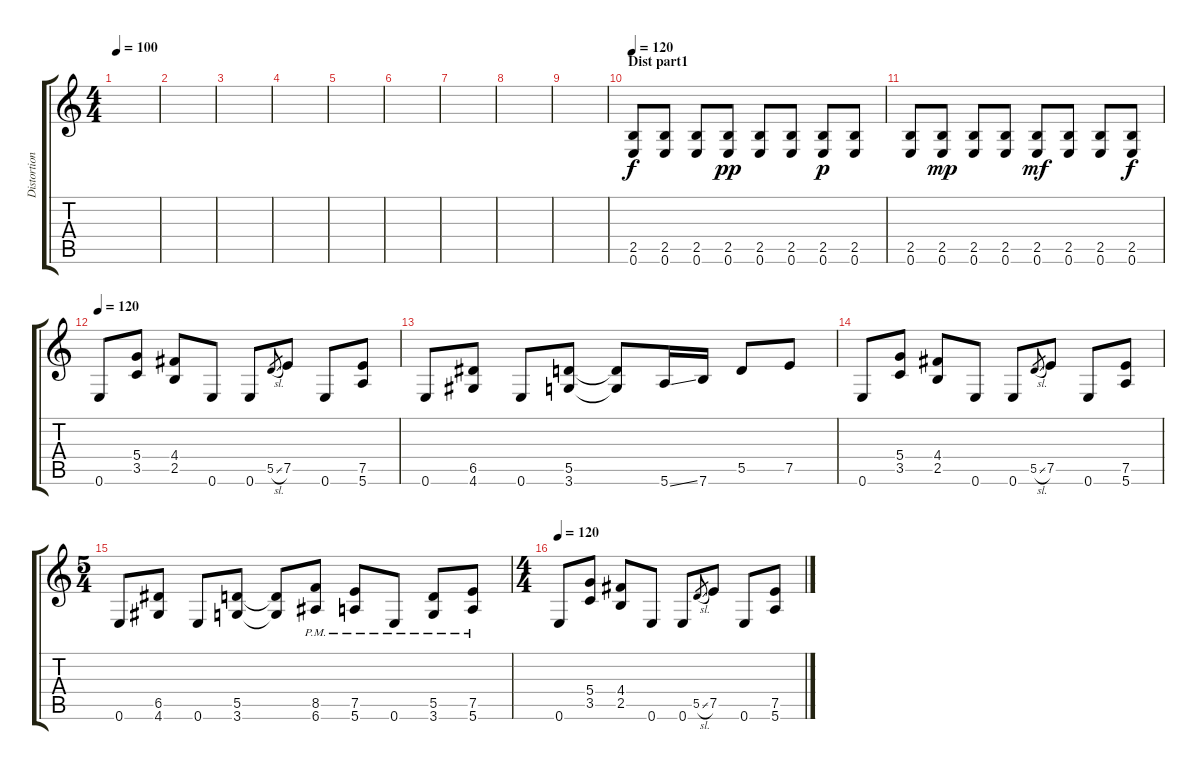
\track ("Distortion Guitar" "Distortion") {instrument distortionguitar}
\staff {score tabs}
\tuning (E4 B3 G3 D3 A2 E2) {hide}
\ts (4 4)
\tempo 100
\clef g2
\ks c
|
|
|
|
|
|
|
|
|
\section ("" "Dist part1")
\tempo 120
(2.5 0.6).8 (2.5 0.6).8 (2.5 0.6).8 (2.5 0.6).8{dy pp} (2.5 0.6).8 (2.5 0.6).8 (2.5 0.6).8{dy p} (2.5 0.6).8 |
(2.5 0.6).8 (2.5 0.6).8{dy mp} (2.5 0.6).8 (2.5 0.6).8 (2.5 0.6).8{dy mf} (2.5 0.6).8 (2.5 0.6).8 (2.5 0.6).8{dy f} |
\tempo 120
0.6.8{instrument distortionguitar} (5.4 3.5).8 (4.4 2.5).8 0.6.8 0.6.8 5.5{sl}.8{gr} 7.5.8 0.6.8 (7.5 5.6).8 |
0.6.8 (6.5 4.6).8 0.6.8 (5.5 3.6).8 (5.5{t} 3.6{t}).8 5.6{ss}.16 7.6.16 5.5.8 7.5.8 |
0.6.8 (5.4 3.5).8 (4.4 2.5).8 0.6.8 0.6.8 5.5{sl}.8{gr} 7.5.8 0.6.8 (7.5 5.6).8 |
\ts (5 4)
0.6.8 (6.5 4.6).8 0.6.8 (5.5 3.6).8 (5.5{t} 3.6{t}).8 (8.5{pm} 6.6{pm}).8 (7.5{pm} 5.6{pm}).8 0.6{pm}.8 (5.5{pm} 3.6{pm}).8 (7.5{pm} 5.6{pm}).8 |
\ts (4 4)
\tempo 120
0.6.8{instrument distortionguitar} (5.4 3.5).8 (4.4 2.5).8 0.6.8 0.6.8 5.5{sl}.8{gr} 7.5.8 0.6.8 (7.5 5.6).8
